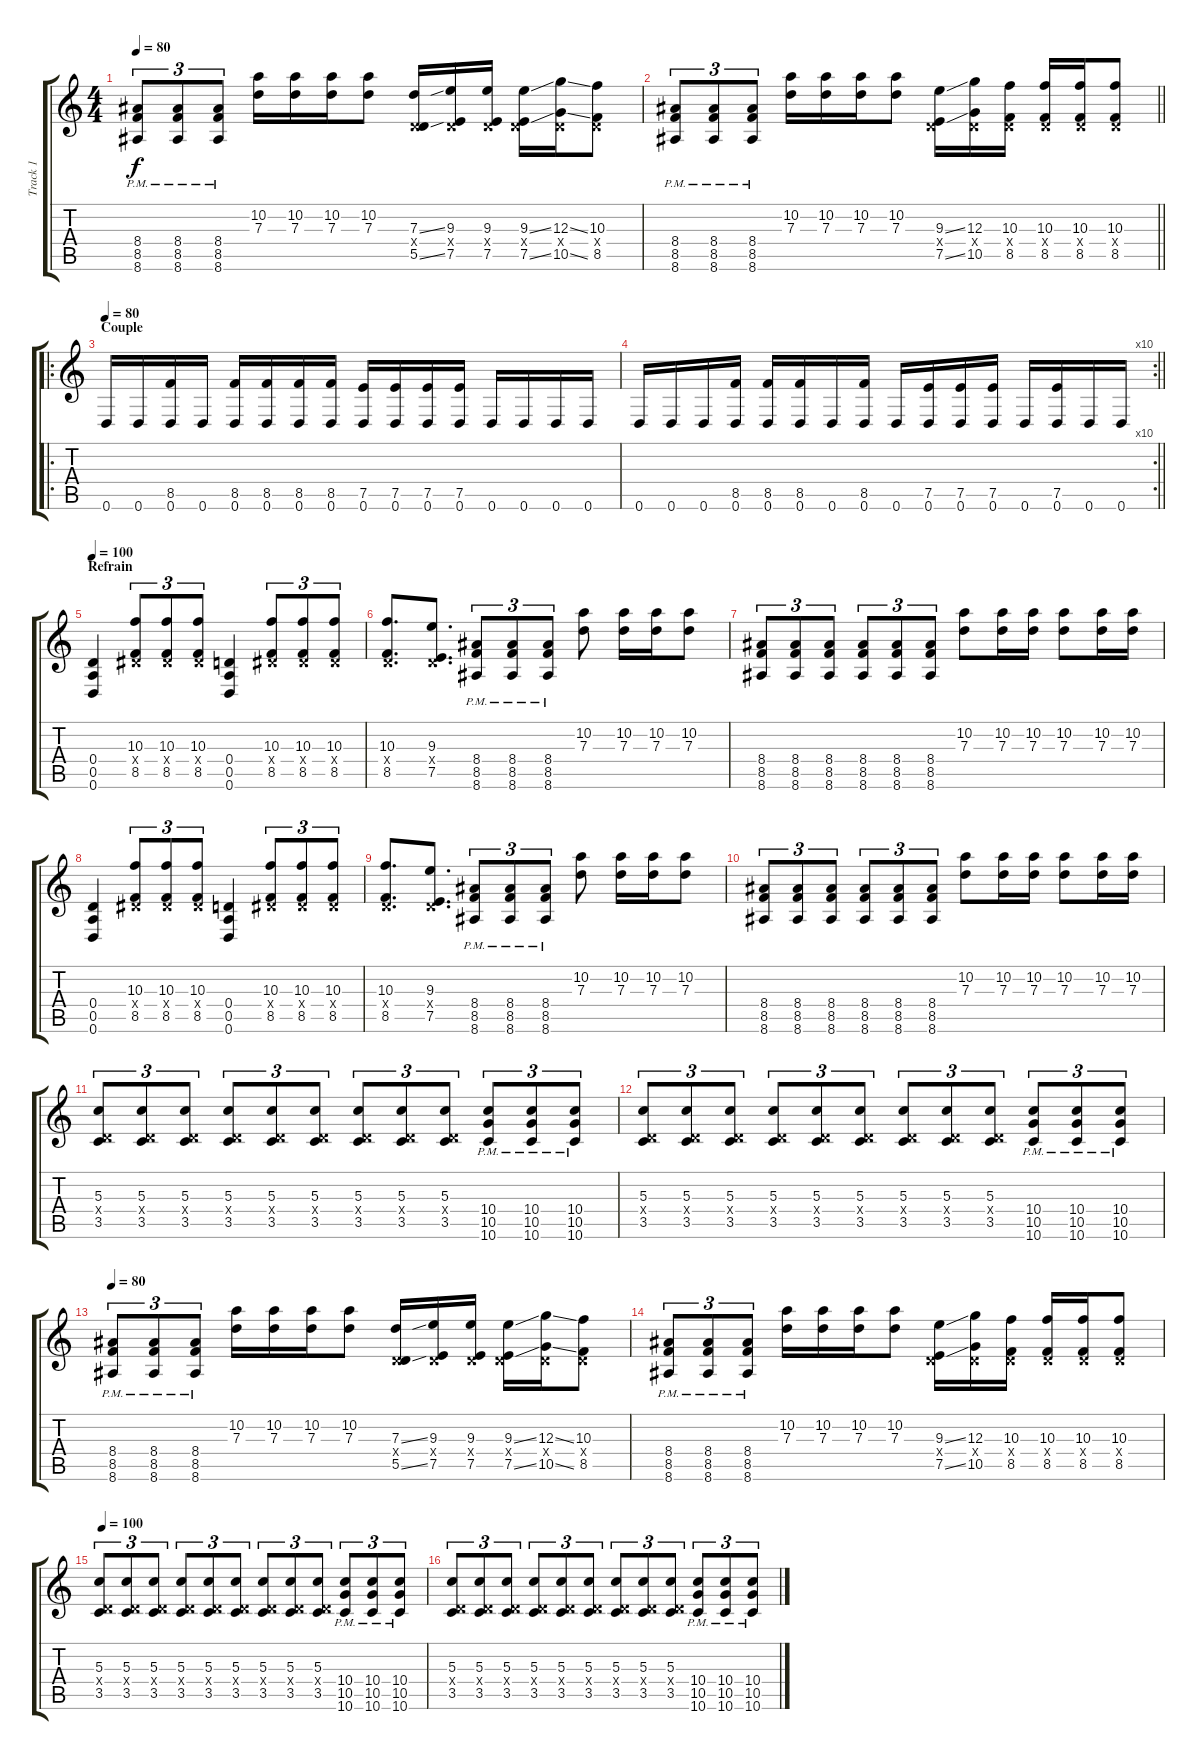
\track ("Track 1" "Track 1") {instrument overdrivenguitar}
\staff {score tabs}
\tuning (E4 B3 G3 D3 A2 D2) {hide}
\ts (4 4)
\tempo 80
\clef g2
\ks c
(8.4{pm} 8.5{pm} 8.6{pm}).8{tu (3 2) dy f} (8.4{pm} 8.5{pm} 8.6{pm}).8{tu (3 2)} (8.4{pm} 8.5{pm} 8.6{pm}).8{tu (3 2)} (10.2 7.3).16 (10.2 7.3).16 (10.2 7.3).16 (10.2 7.3).8 (7.3{ss} 0.4{x} 5.5{ss}).16 (9.3 0.4{x} 7.5).16 (9.3 0.4{x} 7.5).16 (9.3{ss} 0.4{x} 7.5{ss}).16 (12.3{ss} 0.4{x} 10.5{ss}).16 (10.3 0.4{x} 8.5).8 |
\barLineRight lightlight
(8.4{pm} 8.5{pm} 8.6{pm}).8{tu (3 2)} (8.4{pm} 8.5{pm} 8.6{pm}).8{tu (3 2)} (8.4{pm} 8.5{pm} 8.6{pm}).8{tu (3 2)} (10.2 7.3).16 (10.2 7.3).16 (10.2 7.3).16 (10.2 7.3).8 (9.3{ss} 0.4{x} 7.5{ss}).16 (12.3 0.4{x} 10.5).16 (10.3 0.4{x} 8.5).16 (10.3 0.4{x} 8.5).16 (10.3 0.4{x} 8.5).16 (10.3 0.4{x} 8.5).8 |
\ro
\section ("" "Couple")
\tempo 80
0.6.16 0.6.16 (8.5 0.6).16 0.6.16 (8.5 0.6).16 (8.5 0.6).16 (8.5 0.6).16 (8.5 0.6).16 (7.5 0.6).16 (7.5 0.6).16 (7.5 0.6).16 (7.5 0.6).16 0.6.16 0.6.16 0.6.16 0.6.16 |
\rc 10
\barLineRight lightlight
0.6.16 0.6.16 0.6.16 (8.5 0.6).16 (8.5 0.6).16 (8.5 0.6).16 0.6.16 (8.5 0.6).16 0.6.16 (7.5 0.6).16 (7.5 0.6).16 (7.5 0.6).16 0.6.16 (7.5 0.6).16 0.6.16 0.6.16 |
\section ("" "Refrain")
\tempo 100
(0.4 0.5 0.6).4 (10.3 1.4{x} 8.5).8{tu (3 2)} (10.3 1.4{x} 8.5).8{tu (3 2)} (10.3 1.4{x} 8.5).8{tu (3 2)} (0.4 0.5 0.6).4 (10.3 1.4{x} 8.5).8{tu (3 2)} (10.3 1.4{x} 8.5).8{tu (3 2)} (10.3 1.4{x} 8.5).8{tu (3 2)} |
(10.3 0.4{x} 8.5).8{d} (9.3 0.4{x} 7.5).8{d} (8.4{pm} 8.5{pm} 8.6{pm}).8{tu (3 2)} (8.4{pm} 8.5{pm} 8.6{pm}).8{tu (3 2)} (8.4{pm} 8.5{pm} 8.6{pm}).8{tu (3 2)} (10.2 7.3).8 (10.2 7.3).16 (10.2 7.3).16 (10.2 7.3).8 |
(8.4 8.5 8.6).8{tu (3 2)} (8.4 8.5 8.6).8{tu (3 2)} (8.4 8.5 8.6).8{tu (3 2)} (8.4 8.5 8.6).8{tu (3 2)} (8.4 8.5 8.6).8{tu (3 2)} (8.4 8.5 8.6).8{tu (3 2)} (10.2 7.3).8 (10.2 7.3).16 (10.2 7.3).16 (10.2 7.3).8 (10.2 7.3).16 (10.2 7.3).16 |
(0.4 0.5 0.6).4 (10.3 1.4{x} 8.5).8{tu (3 2)} (10.3 1.4{x} 8.5).8{tu (3 2)} (10.3 1.4{x} 8.5).8{tu (3 2)} (0.4 0.5 0.6).4 (10.3 1.4{x} 8.5).8{tu (3 2)} (10.3 1.4{x} 8.5).8{tu (3 2)} (10.3 1.4{x} 8.5).8{tu (3 2)} |
(10.3 0.4{x} 8.5).8{d} (9.3 0.4{x} 7.5).8{d} (8.4{pm} 8.5{pm} 8.6{pm}).8{tu (3 2)} (8.4{pm} 8.5{pm} 8.6{pm}).8{tu (3 2)} (8.4{pm} 8.5{pm} 8.6{pm}).8{tu (3 2)} (10.2 7.3).8 (10.2 7.3).16 (10.2 7.3).16 (10.2 7.3).8 |
(8.4 8.5 8.6).8{tu (3 2)} (8.4 8.5 8.6).8{tu (3 2)} (8.4 8.5 8.6).8{tu (3 2)} (8.4 8.5 8.6).8{tu (3 2)} (8.4 8.5 8.6).8{tu (3 2)} (8.4 8.5 8.6).8{tu (3 2)} (10.2 7.3).8 (10.2 7.3).16 (10.2 7.3).16 (10.2 7.3).8 (10.2 7.3).16 (10.2 7.3).16 |
(5.3 0.4{x} 3.5).8{tu (3 2)} (5.3 0.4{x} 3.5).8{tu (3 2)} (5.3 0.4{x} 3.5).8{tu (3 2)} (5.3 0.4{x} 3.5).8{tu (3 2)} (5.3 0.4{x} 3.5).8{tu (3 2)} (5.3 0.4{x} 3.5).8{tu (3 2)} (5.3 0.4{x} 3.5).8{tu (3 2)} (5.3 0.4{x} 3.5).8{tu (3 2)} (5.3 0.4{x} 3.5).8{tu (3 2)} (10.4{pm} 10.5{pm} 10.6{pm}).8{tu (3 2)} (10.4{pm} 10.5{pm} 10.6{pm}).8{tu (3 2)} (10.4{pm} 10.5{pm} 10.6{pm}).8{tu (3 2)} |
(5.3 0.4{x} 3.5).8{tu (3 2)} (5.3 0.4{x} 3.5).8{tu (3 2)} (5.3 0.4{x} 3.5).8{tu (3 2)} (5.3 0.4{x} 3.5).8{tu (3 2)} (5.3 0.4{x} 3.5).8{tu (3 2)} (5.3 0.4{x} 3.5).8{tu (3 2)} (5.3 0.4{x} 3.5).8{tu (3 2)} (5.3 0.4{x} 3.5).8{tu (3 2)} (5.3 0.4{x} 3.5).8{tu (3 2)} (10.4{pm} 10.5{pm} 10.6{pm}).8{tu (3 2)} (10.4{pm} 10.5{pm} 10.6{pm}).8{tu (3 2)} (10.4{pm} 10.5{pm} 10.6{pm}).8{tu (3 2)} |
\tempo 80
(8.4{pm} 8.5{pm} 8.6{pm}).8{tu (3 2)} (8.4{pm} 8.5{pm} 8.6{pm}).8{tu (3 2)} (8.4{pm} 8.5{pm} 8.6{pm}).8{tu (3 2)} (10.2 7.3).16 (10.2 7.3).16 (10.2 7.3).16 (10.2 7.3).8 (7.3{ss} 0.4{x} 5.5{ss}).16 (9.3 0.4{x} 7.5).16 (9.3 0.4{x} 7.5).16 (9.3{ss} 0.4{x} 7.5{ss}).16 (12.3{ss} 0.4{x} 10.5{ss}).16 (10.3 0.4{x} 8.5).8 |
(8.4{pm} 8.5{pm} 8.6{pm}).8{tu (3 2)} (8.4{pm} 8.5{pm} 8.6{pm}).8{tu (3 2)} (8.4{pm} 8.5{pm} 8.6{pm}).8{tu (3 2)} (10.2 7.3).16 (10.2 7.3).16 (10.2 7.3).16 (10.2 7.3).8 (9.3{ss} 0.4{x} 7.5{ss}).16 (12.3 0.4{x} 10.5).16 (10.3 0.4{x} 8.5).16 (10.3 0.4{x} 8.5).16 (10.3 0.4{x} 8.5).16 (10.3 0.4{x} 8.5).8 |
\tempo 100
(5.3 0.4{x} 3.5).8{tu (3 2)} (5.3 0.4{x} 3.5).8{tu (3 2)} (5.3 0.4{x} 3.5).8{tu (3 2)} (5.3 0.4{x} 3.5).8{tu (3 2)} (5.3 0.4{x} 3.5).8{tu (3 2)} (5.3 0.4{x} 3.5).8{tu (3 2)} (5.3 0.4{x} 3.5).8{tu (3 2)} (5.3 0.4{x} 3.5).8{tu (3 2)} (5.3 0.4{x} 3.5).8{tu (3 2)} (10.4{pm} 10.5{pm} 10.6{pm}).8{tu (3 2)} (10.4{pm} 10.5{pm} 10.6{pm}).8{tu (3 2)} (10.4{pm} 10.5{pm} 10.6{pm}).8{tu (3 2)} |
(5.3 0.4{x} 3.5).8{tu (3 2)} (5.3 0.4{x} 3.5).8{tu (3 2)} (5.3 0.4{x} 3.5).8{tu (3 2)} (5.3 0.4{x} 3.5).8{tu (3 2)} (5.3 0.4{x} 3.5).8{tu (3 2)} (5.3 0.4{x} 3.5).8{tu (3 2)} (5.3 0.4{x} 3.5).8{tu (3 2)} (5.3 0.4{x} 3.5).8{tu (3 2)} (5.3 0.4{x} 3.5).8{tu (3 2)} (10.4{pm} 10.5{pm} 10.6{pm}).8{tu (3 2)} (10.4{pm} 10.5{pm} 10.6{pm}).8{tu (3 2)} (10.4{pm} 10.5{pm} 10.6{pm}).8{tu (3 2)}
